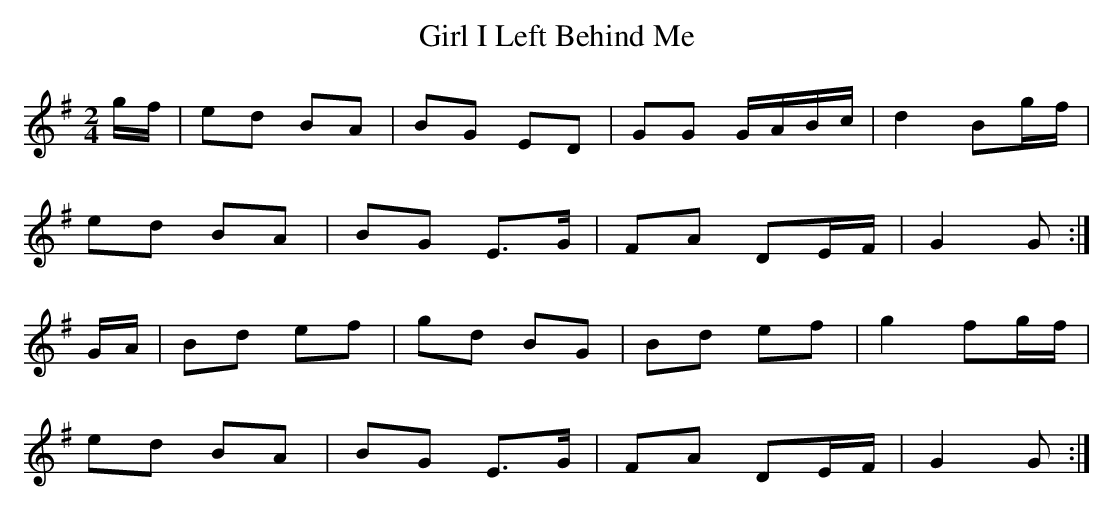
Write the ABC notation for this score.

X:1
T:Girl I Left Behind Me
M:2/4
L:1/8
K:G Major
g/f/|ed BA|BG ED|GG G/A/B/c/|d2 Bg/f/|!
ed BA|BG E>G|FA DE/F/|G2 G:|!
G/A/|Bd ef|gd BG|Bd ef|g2 fg/f/|!
ed BA|BG E>G|FA DE/F/|G2 G:|!
